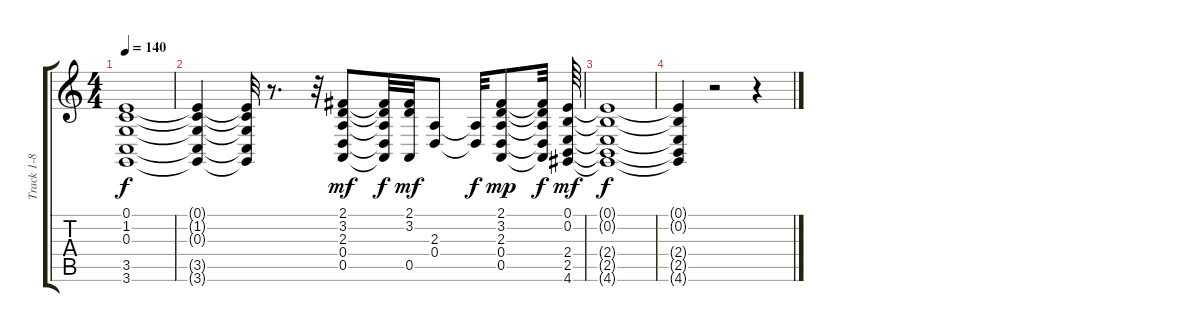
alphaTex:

\track ("Track 1-8" "Track 1-8") {instrument violin}
\staff {score tabs}
\tuning (E4 B3 G3 D3 A2 E2) {hide}
\ts (4 4)
\tempo 140
\clef g2
\ks c
(0.1{t} 1.2{t} 0.3{t} 3.5{t} 3.6{t}).1{dy f} |
(0.1{t} 1.2{t} 0.3{t} 3.5{t} 3.6{t}).4 (0.1{t} 1.2{t} 0.3{t} 3.5{t} 3.6{t}).32 r.8{d} r.32 (2.1 3.2 2.3 0.4 0.5).8{dy mf} (2.1{t} 3.2{t} 2.3{t} 0.4{t} 0.5{t}).32{dy f} (2.1 3.2 0.5).32{dy mf} (2.3 0.4).8 (2.3{t} 0.4{t}).32{dy f} (2.1 3.2 2.3 0.4 0.5).8{dy mp} (2.1{t} 3.2{t} 2.3{t} 0.4{t} 0.5{t}).32{dy f} (0.1 0.2 2.4 2.5 4.6).64{dy mf} |
(0.1{t} 0.2{t} 2.4{t} 2.5{t} 4.6{t}).1{dy f} |
(0.1{t} 0.2{t} 2.4{t} 2.5{t} 4.6{t}).4 r.2 r.4
